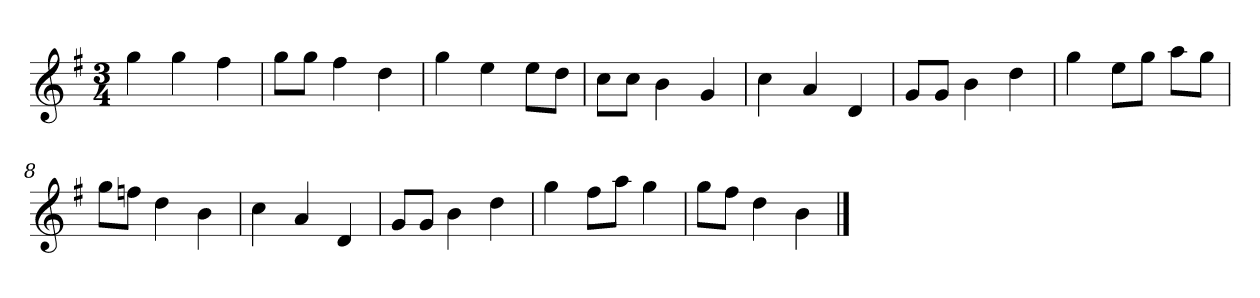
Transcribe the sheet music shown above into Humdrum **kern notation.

**kern
*part1
*staff1
*clefG2
*k[f#]
*G:
*M3/4
=
4gg
4gg
4ff#
=2
8gg\L
8gg\J
4ff#
4dd
=3
4gg
4ee
8ee\L
8dd\J
=4
8cc\L
8cc\J
4b
4g
=5y
4cc
4a
4d
=6
8g/L
8g/J
4b
4dd
=7
4gg
8ee\L
8gg\J
8aa\L
8gg\J
=8
8gg\L
8ffn\J
4dd
4b
=9y
4cc
4a
4d
=10
8g/L
8g/J
4b
4dd
=11
4gg
8ff#\L
8aa\J
4gg
=12
8gg\L
8ff#\J
4dd
4b
==
*-
